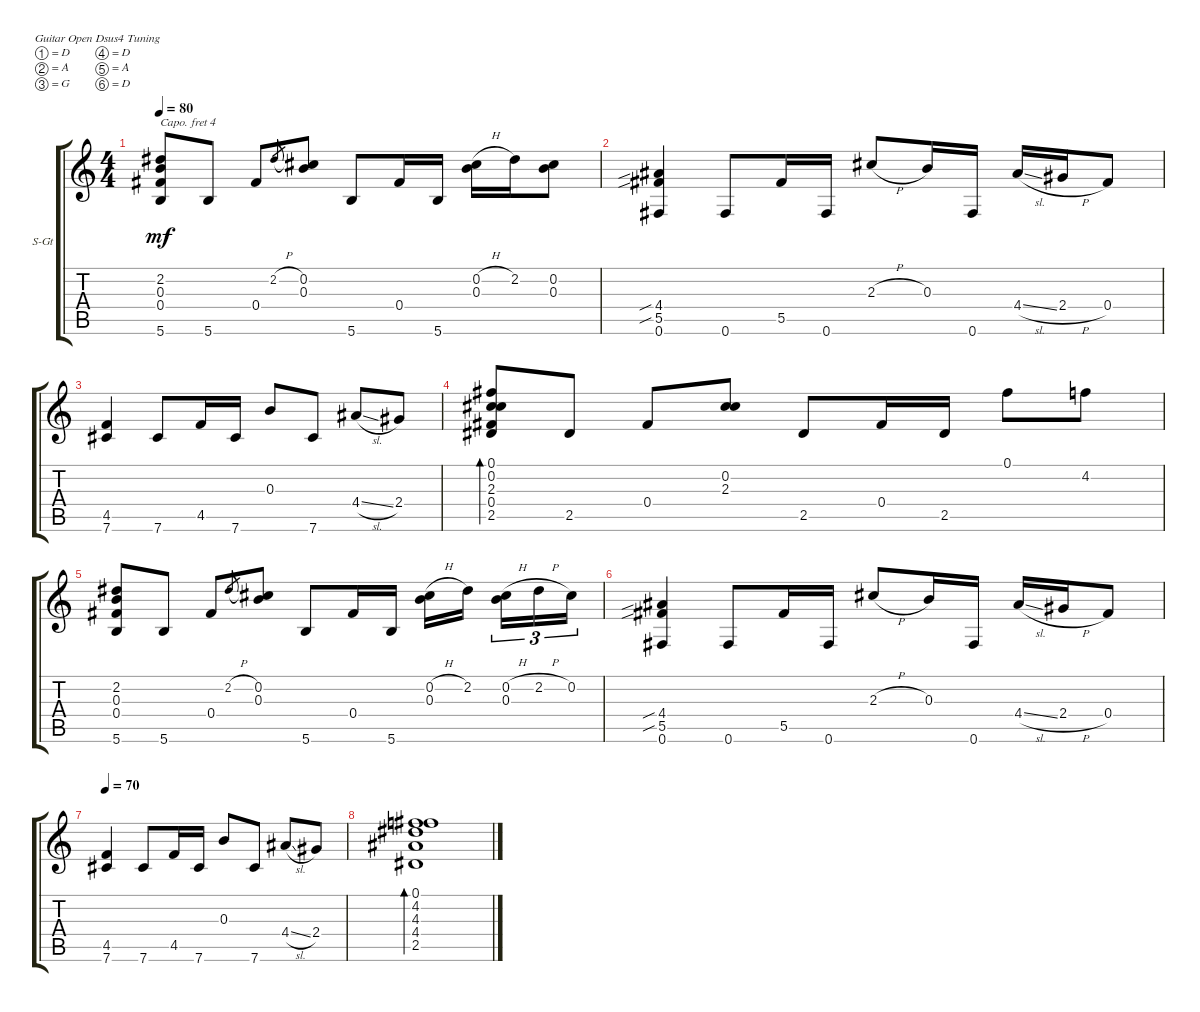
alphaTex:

\defaultSystemsLayout 4
\bracketExtendMode groupsimilarinstruments
\firstSystemTrackNameOrientation horizontal
\otherSystemsTrackNameOrientation horizontal
\track ("Steel Guitar" "S-Gt") {instrument acousticguitarsteel}
\staff {score tabs}
\capo 4
\tuning (D4 A3 G3 D3 A2 D2)
\ts (4 4)
\tempo 80
\clef g2
\ks c
(2.2 0.3 0.4 5.6).8{dy mf} 5.6.8 0.4.8 2.2{h}.8{gr} (0.2 0.3).8 5.6.8 0.4.16 5.6.16 (0.2{h} 0.3).16 2.2.16 (0.2 0.3).8 |
(4.4{sib} 5.5{sib} 0.6).4 0.6.8 5.5.16 0.6.16 2.3{h}.8 0.3.16 0.6.16 4.4{sl}.16 2.4{h}.16 0.4.8 |
(7.6 4.5).4 7.6.8 4.5.16 7.6.16 0.3.8 7.6.8 4.4{sl}.8 2.4.8 |
(2.5 2.3 0.4 0.2 0.1).8{bd 72} 2.5.8 0.4.8 (2.3 0.2).8 2.5.8 0.4.16 2.5.16 0.1.8 4.2.8 |
\scale
0.380482 (2.2 0.3 0.4 5.6).8 5.6.8 0.4.8 2.2{h}.8{gr} (0.2 0.3).8 5.6.8 0.4.16 5.6.16 (0.2{h} 0.3).16 2.2.16 (0.2{h} 0.3).16{tu (3 2)} 2.2{h}.16{tu (3 2)} 0.2.16{tu (3 2)} |
\scale
0.25328 (4.4{sib} 5.5{sib} 0.6).4 0.6.8 5.5.16 0.6.16 2.3{h}.8 0.3.16 0.6.16 4.4{sl}.16 2.4{h}.16 0.4.8 |
\tempo 70
\scale
0.260212 (7.6 4.5).4 7.6.8 4.5.16 7.6.16 0.3.8 7.6.8 4.4{sl}.8 2.4.8 |
\scale
0.106086 (0.1 4.2 4.3 4.4 2.5).1{bd 42}
